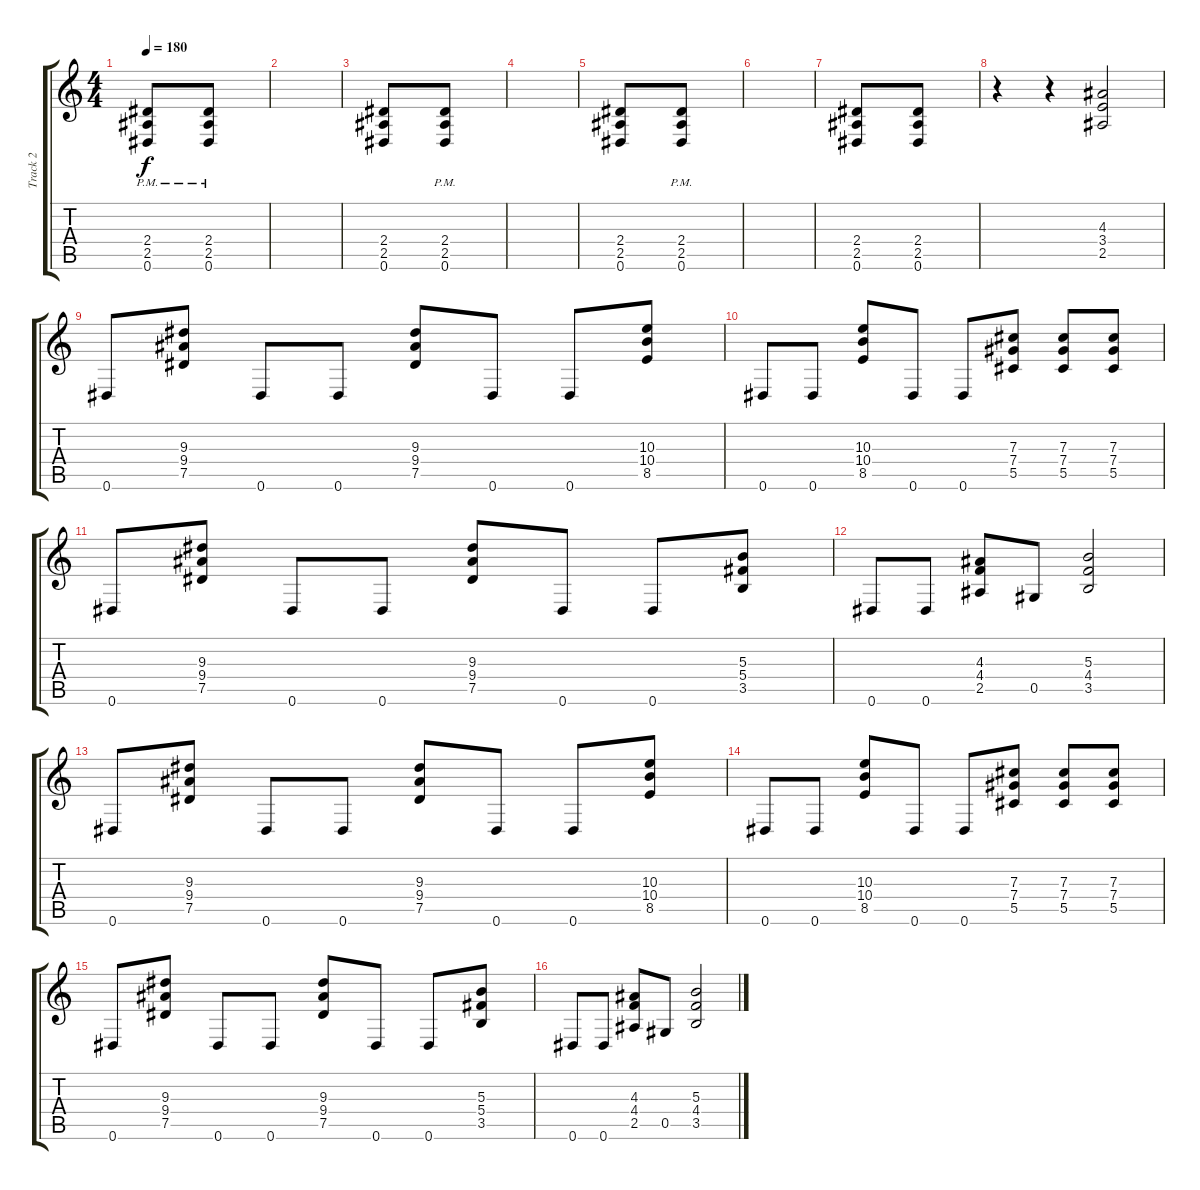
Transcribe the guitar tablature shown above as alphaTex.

\track ("Track 2" "Track 2") {instrument overdrivenguitar}
\staff {score tabs}
\tuning (Eb4 Bb3 Gb3 Db3 Ab2 Eb2) {hide}
\ts (4 4)
\tempo 180
\clef g2
\ks c
(2.4 2.5{pm} 0.6).8{dy f instrument overdrivenguitar} (2.4 2.5{pm} 0.6).8 |
|
(2.4 2.5 0.6).8 (2.4 2.5 0.6{pm}).8 |
|
(2.4 2.5 0.6).8 (2.4 2.5 0.6{pm}).8 |
|
(2.4 2.5 0.6).8 (2.4 2.5 0.6).8 |
r.4 r.4 (4.3 3.4 2.5).2 |
0.6.8 (9.3 9.4 7.5).8 0.6.8 0.6.8 (9.3 9.4 7.5).8 0.6.8 0.6.8 (10.3 10.4 8.5).8 |
0.6.8 0.6.8 (10.3 10.4 8.5).8 0.6.8 0.6.8 (7.3 7.4 5.5).8 (7.3 7.4 5.5).8 (7.3 7.4 5.5).8 |
0.6.8 (9.3 9.4 7.5).8 0.6.8 0.6.8 (9.3 9.4 7.5).8 0.6.8 0.6.8 (5.3 5.4 3.5).8 |
0.6.8 0.6.8 (4.3 4.4 2.5).8 0.5.8 (5.3 4.4 3.5).2 |
0.6.8 (9.3 9.4 7.5).8 0.6.8 0.6.8 (9.3 9.4 7.5).8 0.6.8 0.6.8 (10.3 10.4 8.5).8 |
0.6.8 0.6.8 (10.3 10.4 8.5).8 0.6.8 0.6.8 (7.3 7.4 5.5).8 (7.3 7.4 5.5).8 (7.3 7.4 5.5).8 |
0.6.8 (9.3 9.4 7.5).8 0.6.8 0.6.8 (9.3 9.4 7.5).8 0.6.8 0.6.8 (5.3 5.4 3.5).8 |
0.6.8 0.6.8 (4.3 4.4 2.5).8 0.5.8 (5.3 4.4 3.5).2
